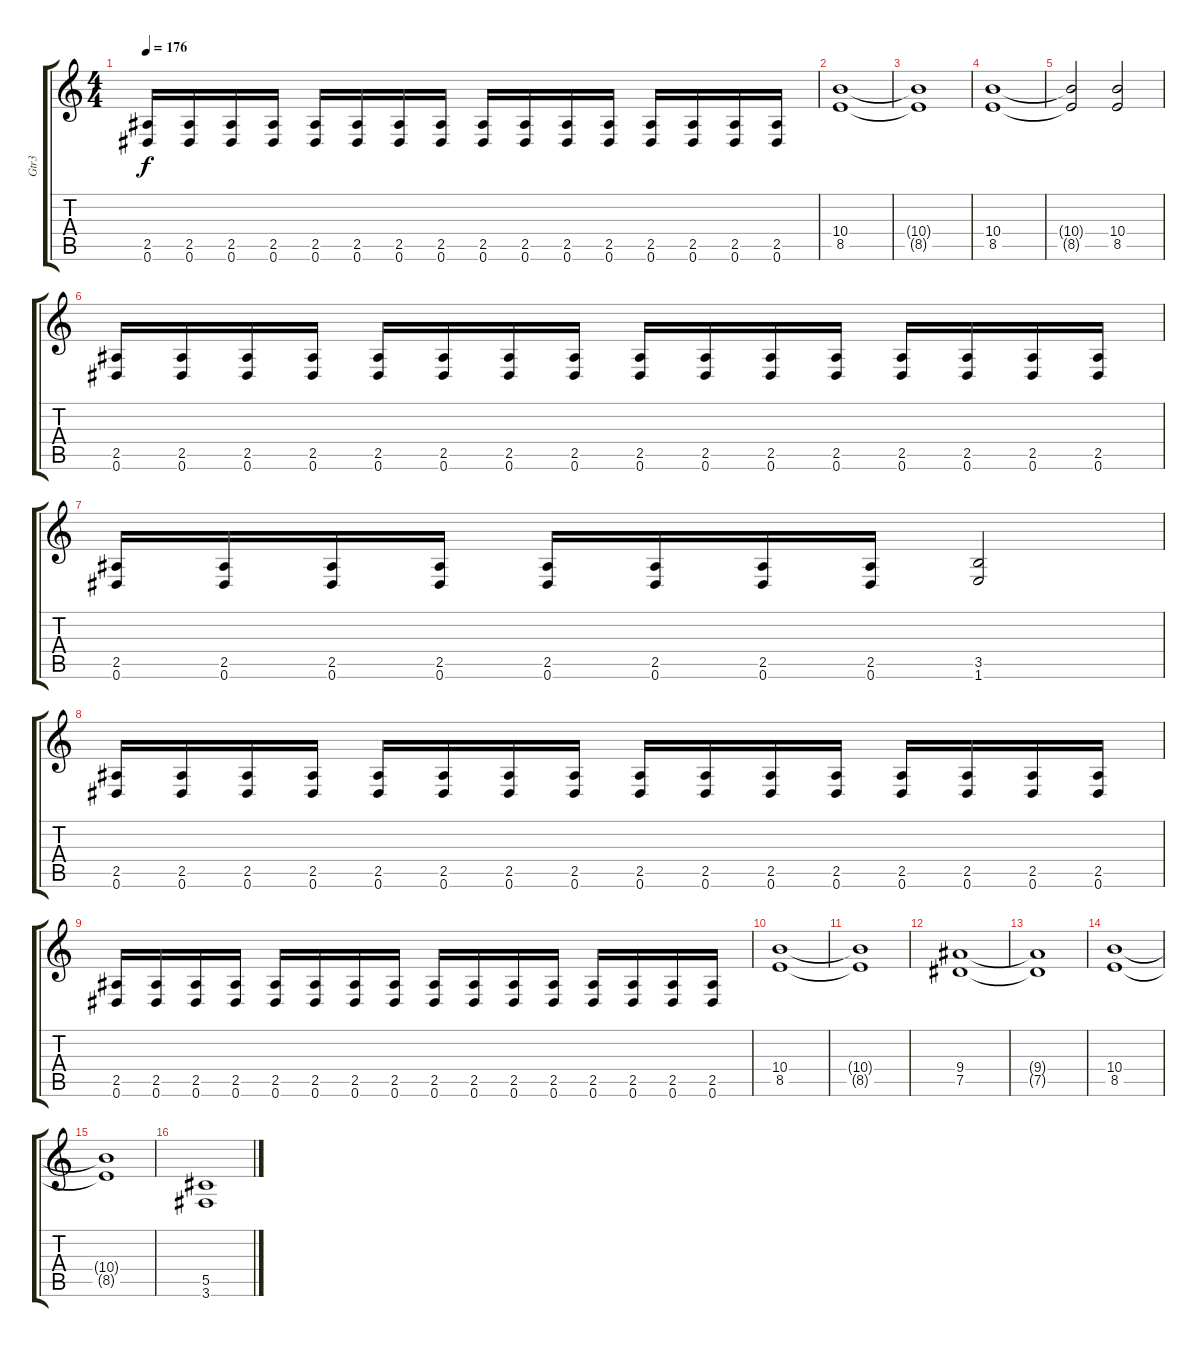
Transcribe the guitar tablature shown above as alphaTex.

\track ("Gtr3" "Gtr3") {instrument overdrivenguitar}
\staff {score tabs}
\tuning (Eb4 Bb3 Gb3 Db3 Ab2 Eb2) {hide}
\ts (4 4)
\tempo 176
\clef g2
\ks c
(2.5 0.6).16{dy f} (2.5 0.6).16 (2.5 0.6).16 (2.5 0.6).16 (2.5 0.6).16 (2.5 0.6).16 (2.5 0.6).16 (2.5 0.6).16 (2.5 0.6).16 (2.5 0.6).16 (2.5 0.6).16 (2.5 0.6).16 (2.5 0.6).16 (2.5 0.6).16 (2.5 0.6).16 (2.5 0.6).16 |
(10.4 8.5).1 |
(10.4{t} 8.5{t}).1 |
(10.4 8.5).1 |
(10.4{t} 8.5{t}).2 (10.4 8.5).2 |
(2.5 0.6).16 (2.5 0.6).16 (2.5 0.6).16 (2.5 0.6).16 (2.5 0.6).16 (2.5 0.6).16 (2.5 0.6).16 (2.5 0.6).16 (2.5 0.6).16 (2.5 0.6).16 (2.5 0.6).16 (2.5 0.6).16 (2.5 0.6).16 (2.5 0.6).16 (2.5 0.6).16 (2.5 0.6).16 |
(2.5 0.6).16 (2.5 0.6).16 (2.5 0.6).16 (2.5 0.6).16 (2.5 0.6).16 (2.5 0.6).16 (2.5 0.6).16 (2.5 0.6).16 (3.5 1.6).2 |
(2.5 0.6).16 (2.5 0.6).16 (2.5 0.6).16 (2.5 0.6).16 (2.5 0.6).16 (2.5 0.6).16 (2.5 0.6).16 (2.5 0.6).16 (2.5 0.6).16 (2.5 0.6).16 (2.5 0.6).16 (2.5 0.6).16 (2.5 0.6).16 (2.5 0.6).16 (2.5 0.6).16 (2.5 0.6).16 |
(2.5 0.6).16 (2.5 0.6).16 (2.5 0.6).16 (2.5 0.6).16 (2.5 0.6).16 (2.5 0.6).16 (2.5 0.6).16 (2.5 0.6).16 (2.5 0.6).16 (2.5 0.6).16 (2.5 0.6).16 (2.5 0.6).16 (2.5 0.6).16 (2.5 0.6).16 (2.5 0.6).16 (2.5 0.6).16 |
(10.4 8.5).1 |
(10.4{t} 8.5{t}).1 |
(9.4 7.5).1 |
(9.4{t} 7.5{t}).1 |
(10.4 8.5).1 |
(10.4{t} 8.5{t}).1 |
(5.5 3.6).1
